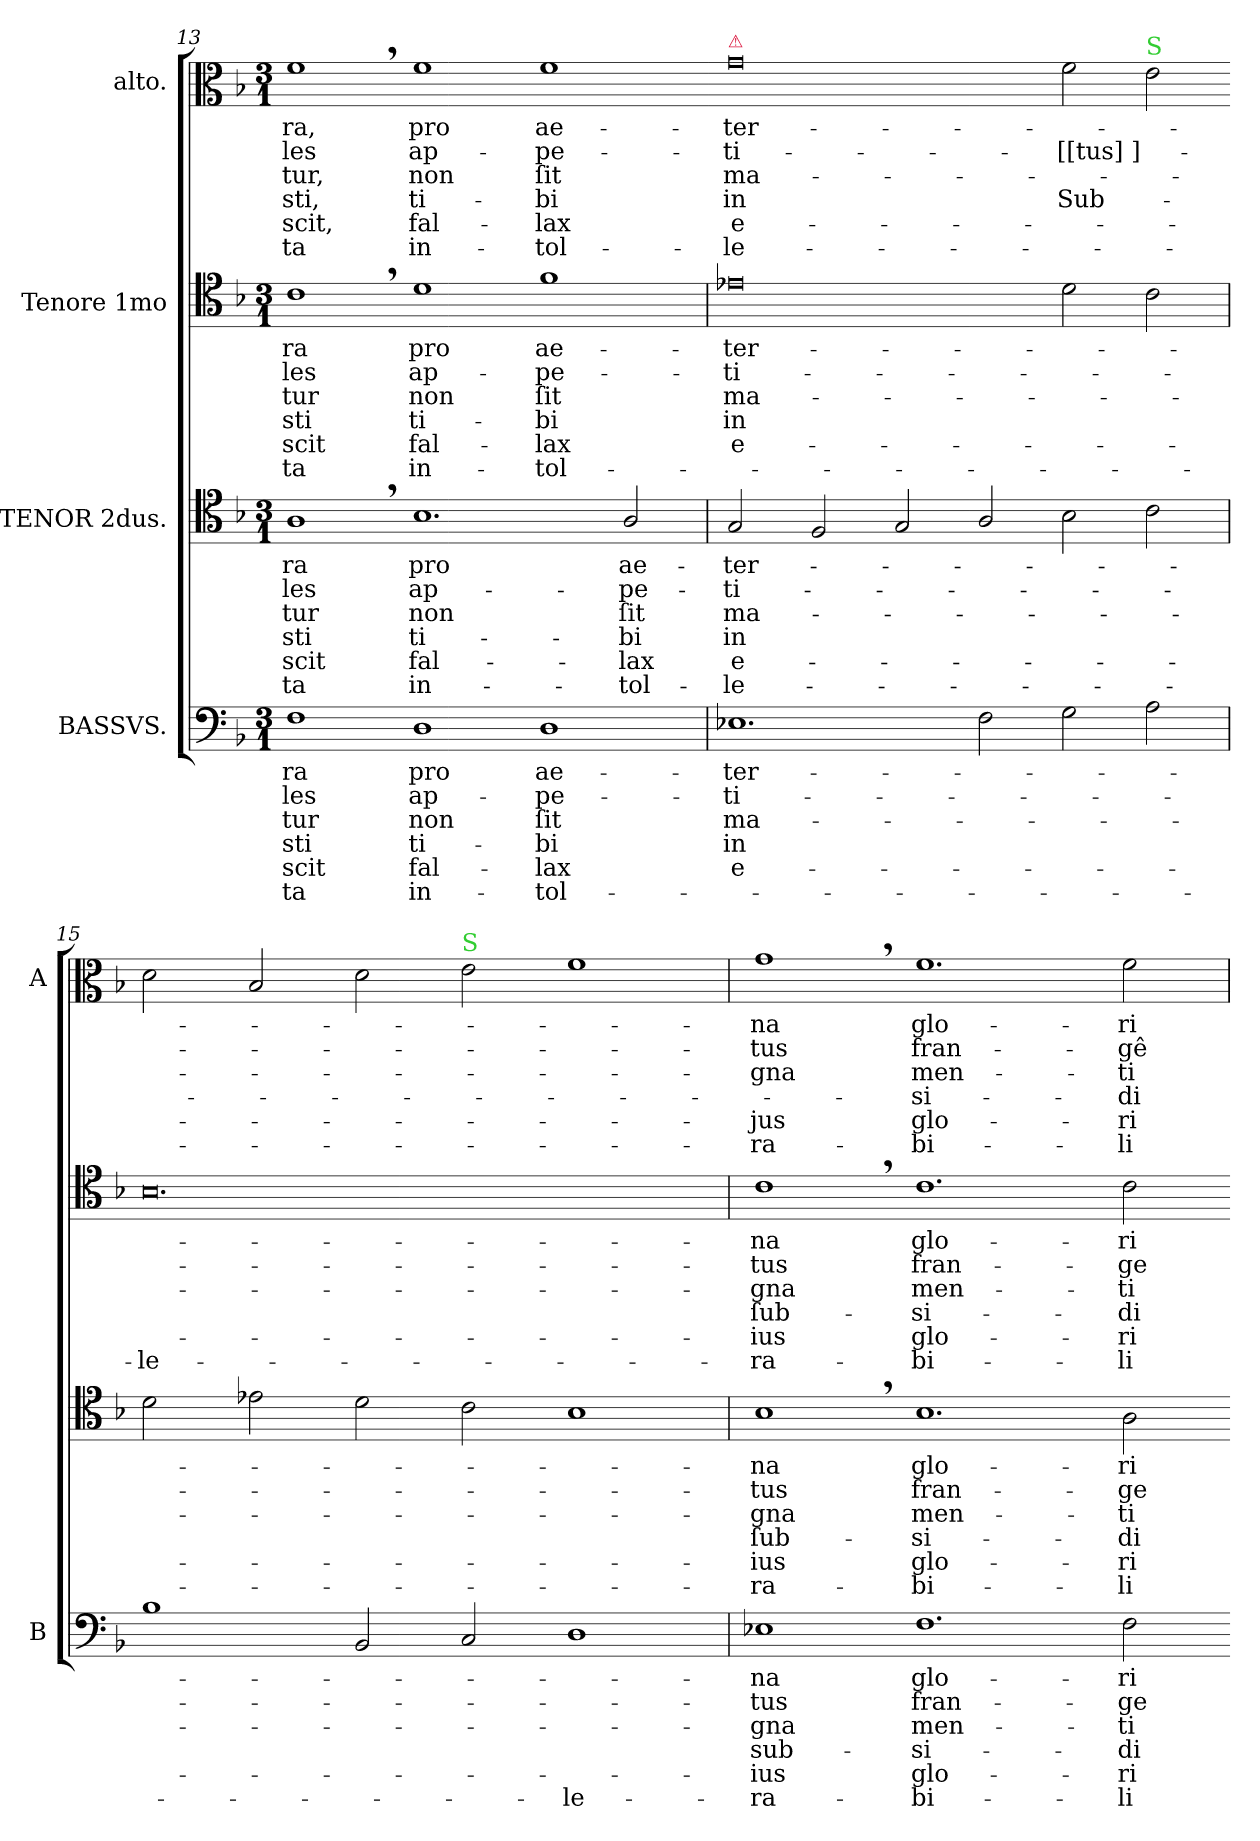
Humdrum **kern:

**kern	**text	**text	**text	**text	**text	**text	**kern	**text	**text	**text	**text	**text	**text	**kern	**text	**text	**text	**text	**text	**text	**kern	**text	**text	**text	**text	**text	**text
*part4	*part4	*part4	*part4	*part4	*part4	*part4	*part3	*part3	*part3	*part3	*part3	*part3	*part3	*part2	*part2	*part2	*part2	*part2	*part2	*part2	*part1	*part1	*part1	*part1	*part1	*part1	*part1
*staff4	*staff4	*staff4	*staff4	*staff4	*staff4	*staff4	*staff3	*staff3	*staff3	*staff3	*staff3	*staff3	*staff3	*staff2	*staff2	*staff2	*staff2	*staff2	*staff2	*staff2	*staff1	*staff1	*staff1	*staff1	*staff1	*staff1	*staff1
*I"BASSVS.	*	*	*	*	*	*	*I"TENOR 2dus.	*	*	*	*	*	*	*I"Tenore 1mo	*	*	*	*	*	*	*I"alto.	*	*	*	*	*	*
*I'B	*	*	*	*	*	*	*	*	*	*	*	*	*	*	*	*	*	*	*	*	*I'A	*	*	*	*	*	*
*clefF4	*	*	*	*	*	*	*clefC4	*	*	*	*	*	*	*clefC4	*	*	*	*	*	*	*clefC3	*	*	*	*	*	*
*k[b-]	*	*	*	*	*	*	*k[b-]	*	*	*	*	*	*	*k[b-]	*	*	*	*	*	*	*k[b-]	*	*	*	*	*	*
*M3/1	*	*	*	*	*	*	*M3/1	*	*	*	*	*	*	*M3/1	*	*	*	*	*	*	*M3/1	*	*	*	*	*	*
=13	=13	=13	=13	=13	=13	=13	=13	=13	=13	=13	=13	=13	=13	=13	=13	=13	=13	=13	=13	=13	=13	=13	=13	=13	=13	=13	=13
1F	-ra	-les	-tur	-sti	-scit	-ta	1A,<	-ra	-les	-tur	-sti	-scit	-ta	1c,<	-ra	-les	-tur	-sti	-scit	-ta	1f,<	-ra,	-les	-tur,	-sti,	-scit,	-ta
1D	pro	ap-	non	ti-	fal-	in-	1.B-	pro	ap-	non	ti-	fal-	in-	1d	pro	ap-	non	ti-	fal-	in-	1f	pro	ap-	non	ti-	fal-	in-
1D	ae-	-pe-	ſit	-bi	-lax	-tol-	.	.	.	.	.	.	.	1f	ae-	-pe-	ſit	-bi	-lax	-tol-	1f	ae-	-pe-	ſit	-bi	-lax	-tol-
.	.	.	.	.	.	.	2A/	ae-	-pe-	ſit	-bi	-lax	-tol-	.	.	.	.	.	.	.	.	.	.	.	.	.	.
=14	=14-	=14-	=14-	=14-	=14-	=14-	=14	=14-	=14-	=14-	=14-	=14-	=14-	=14	=14-	=14-	=14-	=14-	=14-	=14-	=14-	=14-	=14-	=14-	=14-	=14-	=14-
!	!	!	!	!	!	!	!	!	!	!	!	!	!	!	!	!	!	!	!	!	!LO:TX:a:color=crimson:t=⚠	!	!	!	!	!	!
1.E-X	-ter-	-ti-	ma-	in	e-	.	2G/	-ter-	-ti-	ma-	in	e-	-le-	0e-X	-ter-	-ti-	ma-	in	e-	.	0g	-ter-	-ti-	ma-	in	e-	-le-
.	.	.	.	.	.	.	2F/	.	.	.	.	.	.	.	.	.	.	.	.	.	.	.	.	.	.	.	.
.	.	.	.	.	.	.	2G/	.	.	.	.	.	.	.	.	.	.	.	.	.	.	.	.	.	.	.	.
2F\	.	.	.	.	.	.	2A/	.	.	.	.	.	.	.	.	.	.	.	.	.	.	.	.	.	.	.	.
2G\	.	.	.	.	.	.	2B-\	.	.	.	.	.	.	2d\	.	.	.	.	.	.	2f\	.	-[[tus]]-	.	Sub-	.	.
!	!	!	!	!	!	!	!	!	!	!	!	!	!	!	!	!	!	!	!	!	!LO:TX:a:color=limegreen:t=S	!	!	!	!	!	!
2A\	.	.	.	.	.	.	2c\	.	.	.	.	.	.	2c\	.	.	.	.	.	.	2e\	.	.	.	.	.	.
=15	=15-	=15-	=15-	=15-	=15-	=15-	=15	=15-	=15-	=15-	=15-	=15-	=15-	=15	=15-	=15-	=15-	=15-	=15-	=15-	=15-	=15-	=15-	=15-	=15-	=15-	=15-
1B-	.	.	.	.	.	.	2d\	.	.	.	.	.	.	0.B-	.	.	.	.	.	-le-	2d\	.	.	.	.	.	.
.	.	.	.	.	.	.	2e-X\	.	.	.	.	.	.	.	.	.	.	.	.	.	2B-/	.	.	.	.	.	.
2BB-/	.	.	.	.	.	.	2d\	.	.	.	.	.	.	.	.	.	.	.	.	.	2d\	.	.	.	.	.	.
!	!	!	!	!	!	!	!	!	!	!	!	!	!	!	!	!	!	!	!	!	!LO:TX:a:color=limegreen:t=S	!	!	!	!	!	!
2C/	.	.	.	.	.	.	2c\	.	.	.	.	.	.	.	.	.	.	.	.	.	2e\	.	.	.	.	.	.
1D	.	.	.	.	.	-le-	1B-	.	.	.	.	.	.	.	.	.	.	.	.	.	1f	.	.	.	.	.	.
=16	=16	=16	=16	=16	=16	=16	=16	=16	=16	=16	=16	=16	=16	=16	=16	=16	=16	=16	=16	=16	=16	=16	=16	=16	=16	=16	=16
1E-X	-na	-tus	-gna	sub-	-ius	-ra-	1B-,<	-na	-tus	-gna	ſub-	-ius	-ra-	1c,<	-na	-tus	-gna	ſub-	-ius	-ra-	1g,<	-na	-tus	-gna	.	-jus	-ra-
1.F	glo-	fran-	men-	-si-	glo-	-bi-	1.B-	glo-	fran-	men-	-si-	glo-	-bi-	1.c	glo-	fran-	men-	-si-	glo-	-bi-	1.f	glo-	fran-	men-	-si-	glo-	-bi-
2F\	-ri-	-ge-	-ti-	-di-	-ri-	-li-	2A\	-ri-	-ge-	-ti-	-di-	-ri-	-li-	2c\	-ri-	-ge-	-ti-	-di-	-ri-	-li-	2f\	-ri-	-gê-	-ti-	-di-	-ri-	-li-
=-	=	=	=	=	=	=	=-	=	=	=	=	=	=	=-	=	=	=	=	=	=	=	=	=	=	=	=	=
*-	*-	*-	*-	*-	*-	*-	*-	*-	*-	*-	*-	*-	*-	*-	*-	*-	*-	*-	*-	*-	*-	*-	*-	*-	*-	*-	*-
